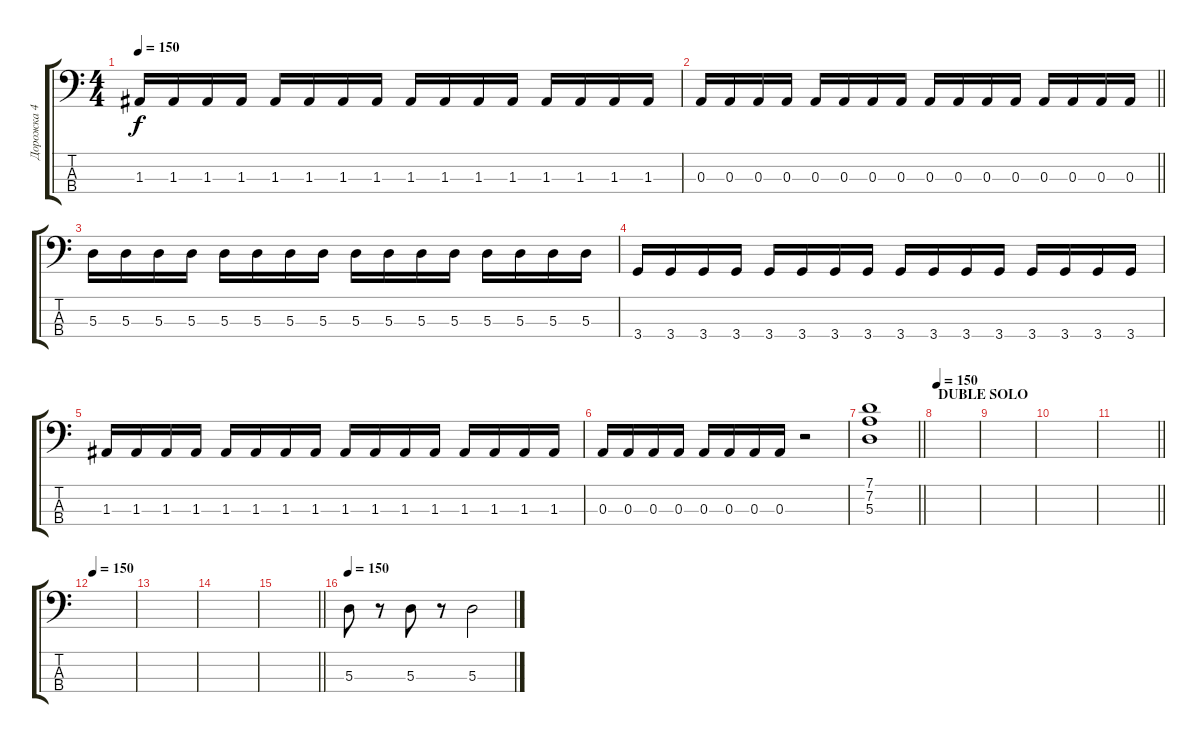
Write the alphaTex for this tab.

\track ("Дорожка 4" "Дорожка 4") {instrument electricbassfinger}
\staff {score tabs}
\tuning (G2 D2 A1 E1) {hide}
\ts (4 4)
\tempo 150
\clef f4
\ks c
1.3.16{dy f} 1.3.16 1.3.16 1.3.16 1.3.16 1.3.16 1.3.16 1.3.16 1.3.16 1.3.16 1.3.16 1.3.16 1.3.16 1.3.16 1.3.16 1.3.16 |
\barLineRight lightlight
0.3.16 0.3.16 0.3.16 0.3.16 0.3.16 0.3.16 0.3.16 0.3.16 0.3.16 0.3.16 0.3.16 0.3.16 0.3.16 0.3.16 0.3.16 0.3.16 |
5.3.16 5.3.16 5.3.16 5.3.16 5.3.16 5.3.16 5.3.16 5.3.16 5.3.16 5.3.16 5.3.16 5.3.16 5.3.16 5.3.16 5.3.16 5.3.16 |
3.4.16 3.4.16 3.4.16 3.4.16 3.4.16 3.4.16 3.4.16 3.4.16 3.4.16 3.4.16 3.4.16 3.4.16 3.4.16 3.4.16 3.4.16 3.4.16 |
1.3.16 1.3.16 1.3.16 1.3.16 1.3.16 1.3.16 1.3.16 1.3.16 1.3.16 1.3.16 1.3.16 1.3.16 1.3.16 1.3.16 1.3.16 1.3.16 |
0.3.16 0.3.16 0.3.16 0.3.16 0.3.16 0.3.16 0.3.16 0.3.16 r.2 |
\barLineRight lightlight
(7.1 7.2 5.3).1 |
\section ("" "DUBLE SOLO")
\tempo 150
|
|
|
\barLineRight lightlight
|
\tempo 150
|
|
|
\barLineRight lightlight
|
\tempo 150
5.3.8 r.8 5.3.8 r.8 5.3.2
